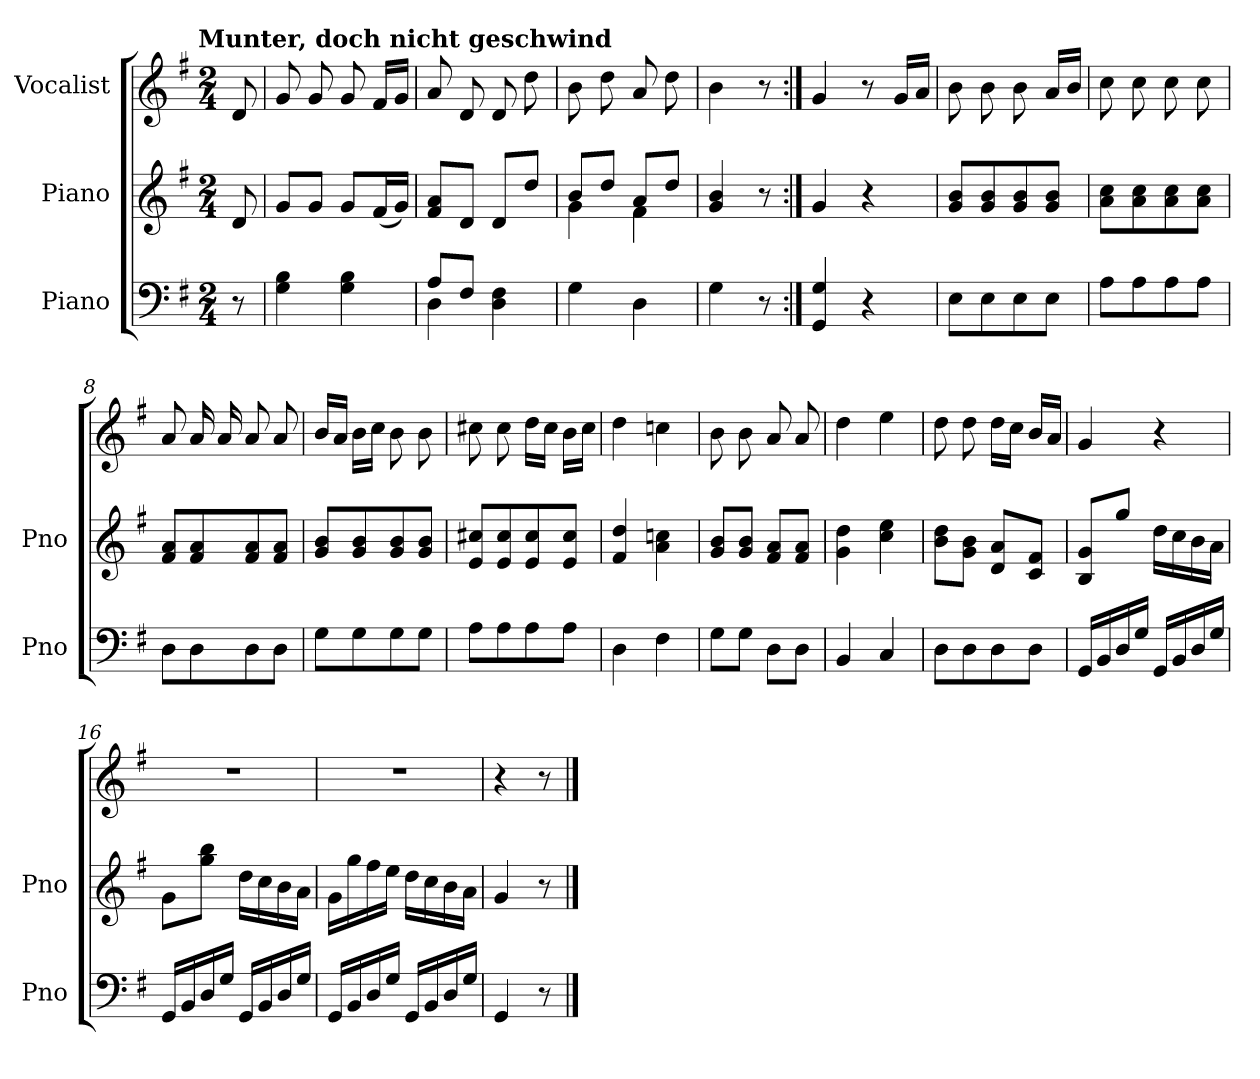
**kern	**kern	**kern
*part3	*part2	*part1
*staff3	*staff2	*staff1
*I"Piano	*I"Piano	*I"Vocalist
*I'Pno	*I'Pno	*
*clefF4	*clefG2	*clefG2
*k[f#]	*k[f#]	*k[f#]
*G:	*G:	*G:
!!LO:TX:omd:t=Munter, doch nicht geschwind
*M2/4	*M2/4	*M2/4
*MM110	*MM110	*MM110
=	=	=
8r	8d	8d
=1	=1	=1
4G 4B	8gL	8g
.	8gJ	8g
4G 4B	8gL	8g
.	(16f#L	16f#LL
.	16gJJ)	16gJJ
=2	=2	=2
*^	*	*
8AL	4D	8f# 8aL	8a
8F#J	.	8dJ	8d
4ryy	4D 4F#	8dL	8d
.	.	8ddJ	8dd
*v	*v	*	*
=3	=3	=3
*	*^	*
4G	8bL	4g	8b
.	8ddJ	.	8dd
4D	8aL	4f#	8a
.	8ddJ	.	8dd
*	*v	*v	*
=4	=4	=4
4G	4g 4b	4b
8r	8r	8r
=5:|!	=5:|!	=5:|!
4GG 4G	4g	4g
4r	4r	8r
.	.	16gLL
.	.	16aJJ
=6	=6	=6
8EL	8g 8bL	8b
8E	8g 8b	8b
8E	8g 8b	8b
8EJ	8g 8bJ	16aLL
.	.	16bJJ
=7	=7	=7
8AL	8a 8ccL	8cc
8A	8a 8cc	8cc
8A	8a 8cc	8cc
8AJ	8a 8ccJ	8cc
=8	=8	=8
8DL	8f# 8aL	8a
8D	8f# 8a	16a
.	.	16a
8D	8f# 8a	8a
8DJ	8f# 8aJ	8a
=9	=9	=9
8GL	8g 8bL	16bLL
.	.	16aJJ
8G	8g 8b	16bLL
.	.	16ccJJ
8G	8g 8b	8b
8GJ	8g 8bJ	8b
=10	=10	=10
8AL	8e 8cc#XL	8cc#X
8A	8e 8cc#	8cc#
8A	8e 8cc#	16ddLL
.	.	16cc#JJ
8AJ	8e 8cc#J	16bLL
.	.	16cc#JJ
=11	=11	=11
4D	4f# 4dd	4dd
4F#	4a 4ccn	4ccn
=12	=12	=12
8GL	8g 8bL	8b
8GJ	8g 8bJ	8b
8DL	8f# 8aL	8a
8DJ	8f# 8aJ	8a
=13	=13	=13
4BB	4g 4dd	4dd
4C	4cc 4ee	4ee
=14	=14	=14
8DL	8b 8ddL	8dd
8D	8g 8bJ	8dd
8D	8d 8aL	16ddLL
.	.	16ccJJ
8DJ	8c 8f#J	16bLL
.	.	16aJJ
=15	=15	=15
16GGLL	8B 8gL	4g
16BB	.	.
16D	8ggJ	.
16GJJ	.	.
16GGLL	16ddLL	4r
16BB	16cc	.
16D	16b	.
16GJJ	16aJJ	.
=16	=16	=16
16GGLL	8gL	2r
16BB	.	.
16D	8gg 8bbJ	.
16GJJ	.	.
16GGLL	16ddLL	.
16BB	16cc	.
16D	16b	.
16GJJ	16aJJ	.
=17	=17	=17
16GGLL	16gLL	2r
16BB	16gg	.
16D	16ff#	.
16GJJ	16eeJJ	.
16GGLL	16ddLL	.
16BB	16cc	.
16D	16b	.
16GJJ	16aJJ	.
=18	=18	=18
4GG	4g	4r
8r	8r	8r
==	==	==
*-	*-	*-
